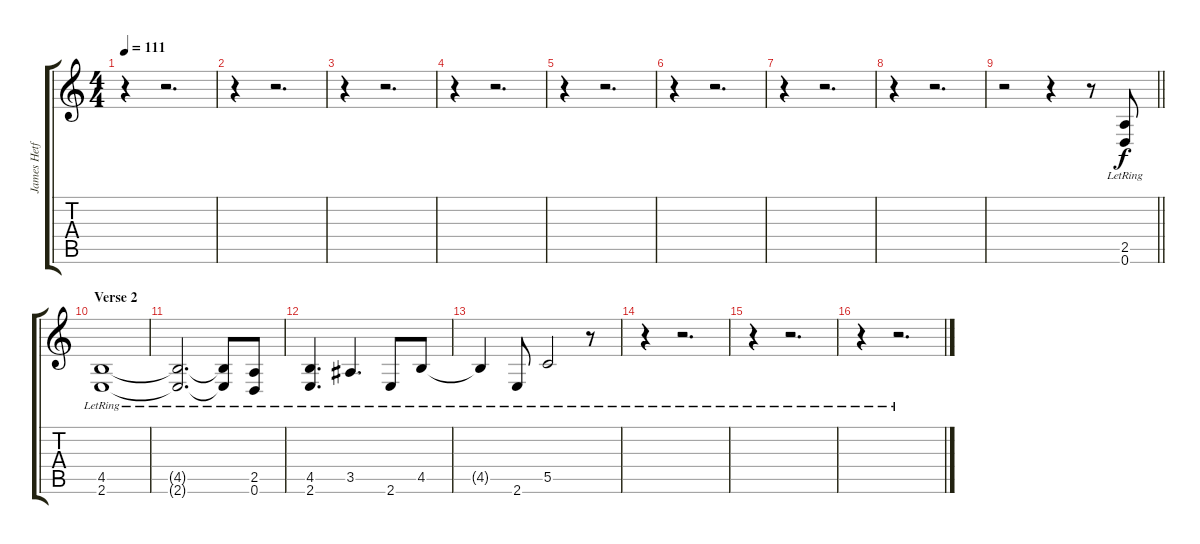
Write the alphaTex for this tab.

\track ("James Hetfield (Clean)" "James Hetf") {instrument acousticguitarsteel}
\staff {score tabs}
\tuning (D4 A3 F3 C3 G2 D2) {hide}
\ts (4 4)
\tempo 111
\clef g2
\ks c
r.4{dy f} r.2{d} |
r.4 r.2{d} |
r.4 r.2{d} |
r.4 r.2{d} |
r.4 r.2{d} |
r.4 r.2{d} |
r.4 r.2{d} |
r.4 r.2{d} |
\barLineRight lightlight
r.2 r.4 r.8 (2.5{lr} 0.6{lr}).8 |
\section ("" "Verse 2")
(4.5{lr} 2.6{lr}).1 |
(4.5{lr t} 2.6{lr t}).2{d} (4.5{lr t} 2.6{lr t}).8 (2.5{lr} 0.6{lr}).8 |
(4.5{lr} 2.6{lr}).4{d} 3.5{lr}.4{d} 2.6{lr}.8 4.5{lr}.8 |
4.5{lr t}.4 2.6{lr}.8 5.5{lr}.2 r.8 |
r.4 r.2{d} |
r.4 r.2{d} |
r.4 r.2{d}
